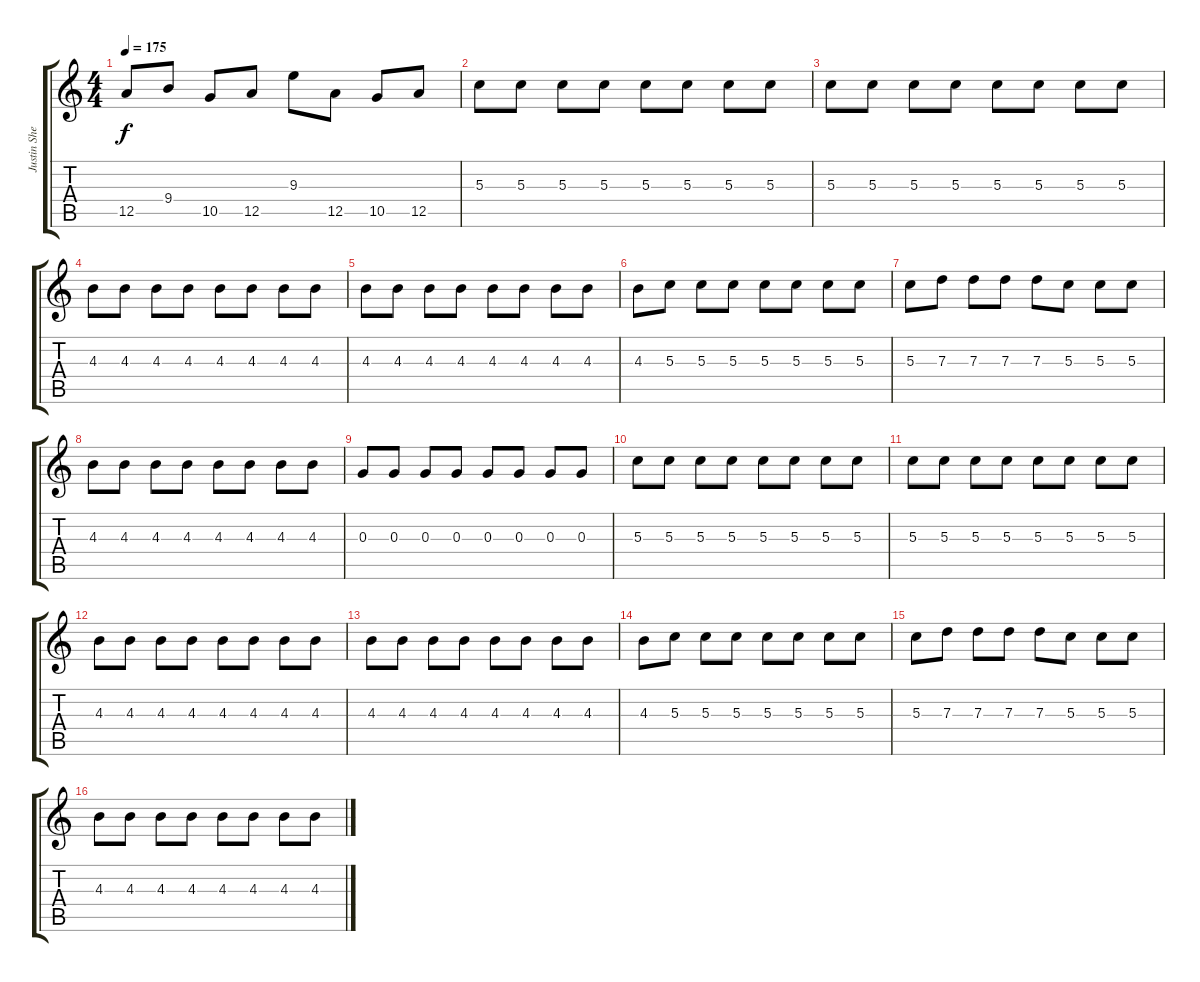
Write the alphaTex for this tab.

\track ("Justin Shekoski" "Justin She") {instrument distortionguitar}
\staff {score tabs}
\tuning (E4 B3 G3 D3 A2 D2) {hide}
\ts (4 4)
\tempo 175
\clef g2
\ks c
12.5.8{dy f} 9.4.8 10.5.8 12.5.8 9.3.8 12.5.8 10.5.8 12.5.8 |
5.3.8 5.3.8 5.3.8 5.3.8 5.3.8 5.3.8 5.3.8 5.3.8 |
5.3.8 5.3.8 5.3.8 5.3.8 5.3.8 5.3.8 5.3.8 5.3.8 |
4.3.8 4.3.8 4.3.8 4.3.8 4.3.8 4.3.8 4.3.8 4.3.8 |
4.3.8 4.3.8 4.3.8 4.3.8 4.3.8 4.3.8 4.3.8 4.3.8 |
4.3.8 5.3.8 5.3.8 5.3.8 5.3.8 5.3.8 5.3.8 5.3.8 |
5.3.8 7.3.8 7.3.8 7.3.8 7.3.8 5.3.8 5.3.8 5.3.8 |
4.3.8 4.3.8 4.3.8 4.3.8 4.3.8 4.3.8 4.3.8 4.3.8 |
0.3.8 0.3.8 0.3.8 0.3.8 0.3.8 0.3.8 0.3.8 0.3.8 |
5.3.8 5.3.8 5.3.8 5.3.8 5.3.8 5.3.8 5.3.8 5.3.8 |
5.3.8 5.3.8 5.3.8 5.3.8 5.3.8 5.3.8 5.3.8 5.3.8 |
4.3.8 4.3.8 4.3.8 4.3.8 4.3.8 4.3.8 4.3.8 4.3.8 |
4.3.8 4.3.8 4.3.8 4.3.8 4.3.8 4.3.8 4.3.8 4.3.8 |
4.3.8 5.3.8 5.3.8 5.3.8 5.3.8 5.3.8 5.3.8 5.3.8 |
5.3.8 7.3.8 7.3.8 7.3.8 7.3.8 5.3.8 5.3.8 5.3.8 |
4.3.8 4.3.8 4.3.8 4.3.8 4.3.8 4.3.8 4.3.8 4.3.8
